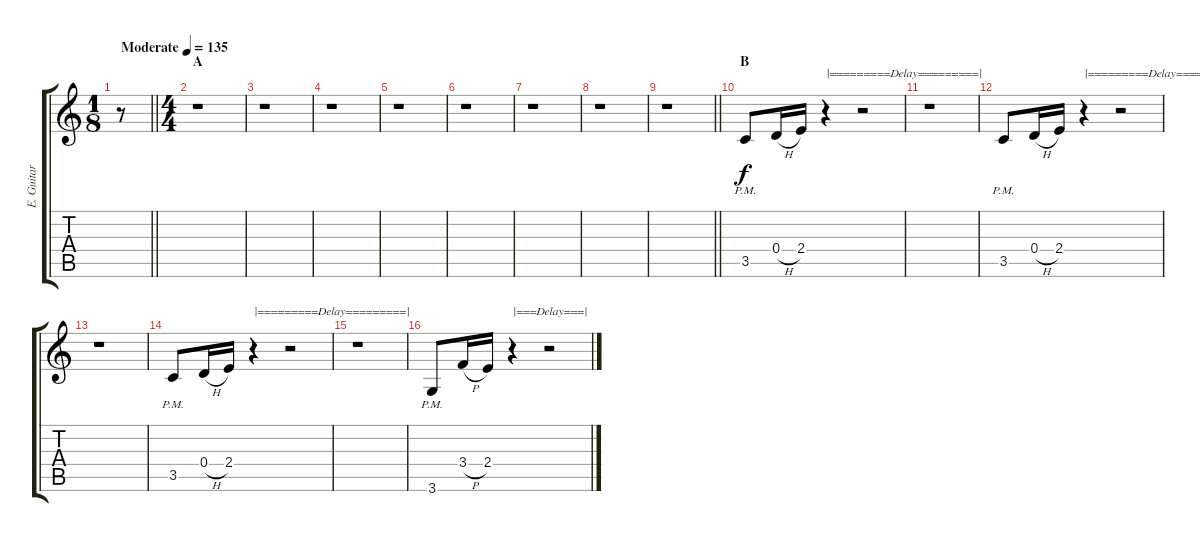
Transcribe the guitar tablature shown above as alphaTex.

\track ("E. Guitar II" "E. Guitar ") {instrument overdrivenguitar}
\staff {score tabs}
\tuning (E4 B3 G3 D3 A2 E2) {hide}
\ts (1 8)
\tempo (135 "Moderate")
\clef g2
\barLineRight lightlight
\ks c
r.8{dy f instrument overdrivenguitar} |
\ts (4 4)
\section ("" "A")
r.1 |
r.1 |
r.1 |
r.1 |
r.1 |
r.1 |
r.1 |
\barLineRight lightlight
r.1 |
\section ("" "B")
3.5{pm}.8 0.4{h}.16 2.4.16 r.4{txt "|=========Delay=========|"} r.2 |
r.1 |
3.5{pm}.8 0.4{h}.16 2.4.16 r.4{txt "|=========Delay=========|"} r.2 |
r.1 |
3.5{pm}.8 0.4{h}.16 2.4.16 r.4{txt "|=========Delay=========|"} r.2 |
r.1 |
3.6{pm}.8 3.4{h}.16 2.4.16 r.4{txt "|===Delay===|"} r.2
